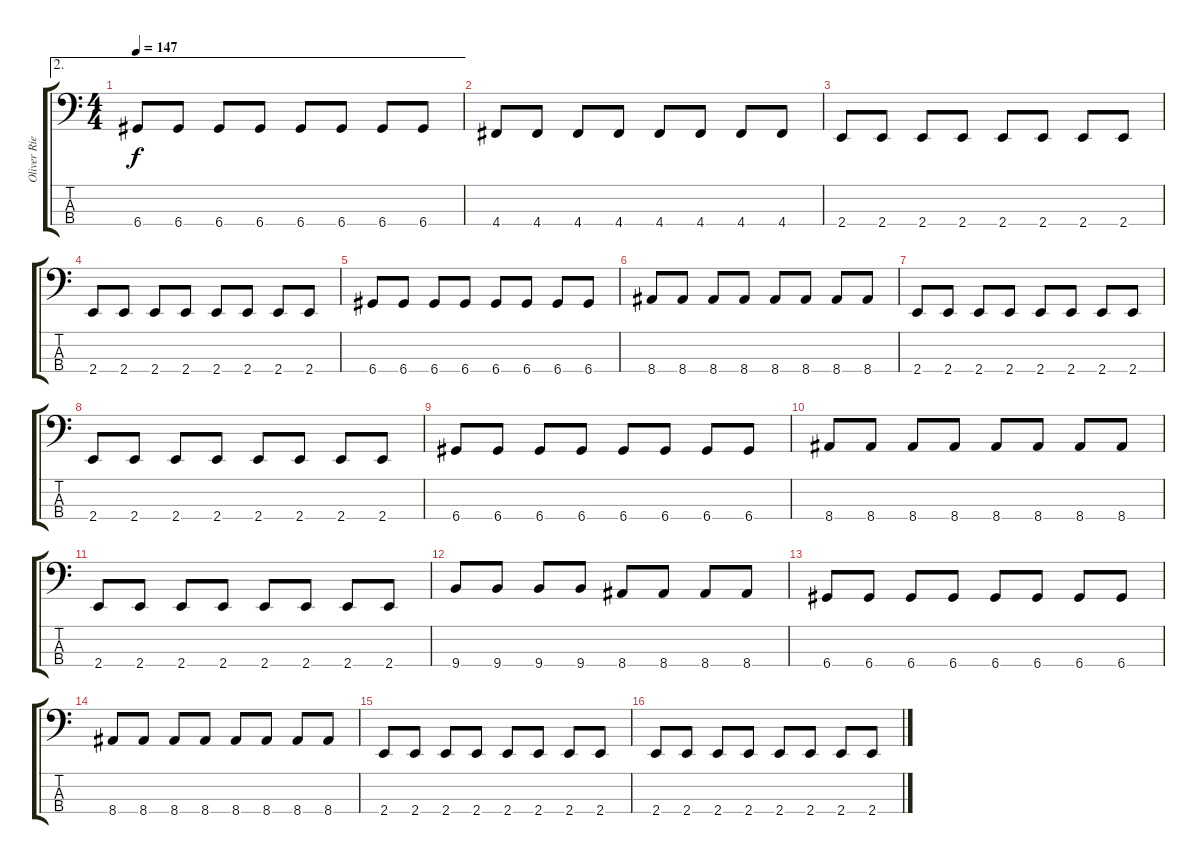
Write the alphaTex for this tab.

\track ("Oliver Riedel  (Bass)" "Oliver Rie") {instrument electricbassfinger}
\staff {score tabs}
\tuning (G2 D2 A1 D1) {hide}
\ae 2
\ts (4 4)
\tempo 147
\clef f4
\ks c
6.4.8{dy f} 6.4.8 6.4.8 6.4.8 6.4.8 6.4.8 6.4.8 6.4.8 |
4.4.8 4.4.8 4.4.8 4.4.8 4.4.8 4.4.8 4.4.8 4.4.8 |
2.4.8 2.4.8 2.4.8 2.4.8 2.4.8 2.4.8 2.4.8 2.4.8 |
2.4.8 2.4.8 2.4.8 2.4.8 2.4.8 2.4.8 2.4.8 2.4.8 |
6.4.8 6.4.8 6.4.8 6.4.8 6.4.8 6.4.8 6.4.8 6.4.8 |
8.4.8 8.4.8 8.4.8 8.4.8 8.4.8 8.4.8 8.4.8 8.4.8 |
2.4.8 2.4.8 2.4.8 2.4.8 2.4.8 2.4.8 2.4.8 2.4.8 |
2.4.8 2.4.8 2.4.8 2.4.8 2.4.8 2.4.8 2.4.8 2.4.8 |
6.4.8 6.4.8 6.4.8 6.4.8 6.4.8 6.4.8 6.4.8 6.4.8 |
8.4.8 8.4.8 8.4.8 8.4.8 8.4.8 8.4.8 8.4.8 8.4.8 |
2.4.8 2.4.8 2.4.8 2.4.8 2.4.8 2.4.8 2.4.8 2.4.8 |
9.4.8 9.4.8 9.4.8 9.4.8 8.4.8 8.4.8 8.4.8 8.4.8 |
6.4.8 6.4.8 6.4.8 6.4.8 6.4.8 6.4.8 6.4.8 6.4.8 |
8.4.8 8.4.8 8.4.8 8.4.8 8.4.8 8.4.8 8.4.8 8.4.8 |
2.4.8 2.4.8 2.4.8 2.4.8 2.4.8 2.4.8 2.4.8 2.4.8 |
2.4.8 2.4.8 2.4.8 2.4.8 2.4.8 2.4.8 2.4.8 2.4.8
